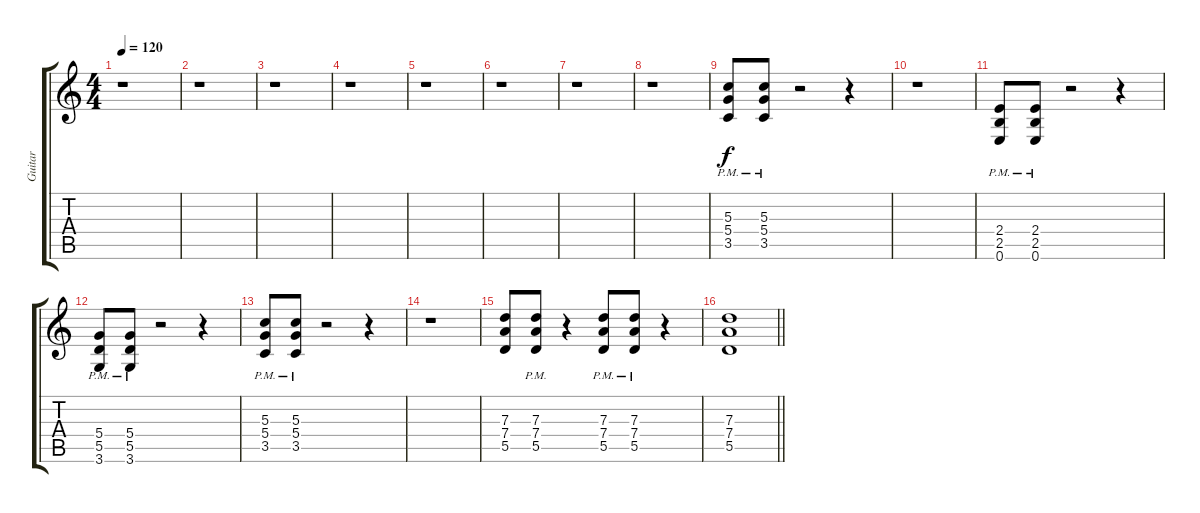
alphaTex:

\track ("Guitar" "Guitar") {instrument distortionguitar}
\staff {score tabs}
\tuning (E4 B3 G3 D3 A2 E2) {hide}
\ts (4 4)
\tempo 120
\clef g2
\ks c
r.1{dy f instrument distortionguitar} |
r.1 |
r.1 |
r.1 |
r.1 |
r.1 |
r.1 |
r.1 |
(5.3 5.4 3.5{pm}).8 (5.3 5.4 3.5{pm}).8 r.2 r.4 |
r.1 |
(2.4 2.5{pm} 0.6{pm}).8 (2.4 2.5{pm} 0.6{pm}).8 r.2 r.4 |
(5.4 5.5{pm} 3.6{pm}).8 (5.4 5.5{pm} 3.6{pm}).8 r.2 r.4 |
(5.3 5.4 3.5{pm}).8 (5.3 5.4 3.5{pm}).8 r.2 r.4 |
r.1 |
(7.3 7.4 5.5).8 (7.3 7.4 5.5{pm}).8 r.4 (7.3 7.4 5.5{pm}).8 (7.3 7.4 5.5{pm}).8 r.4 |
\barLineRight lightlight
(7.3 7.4 5.5).1
